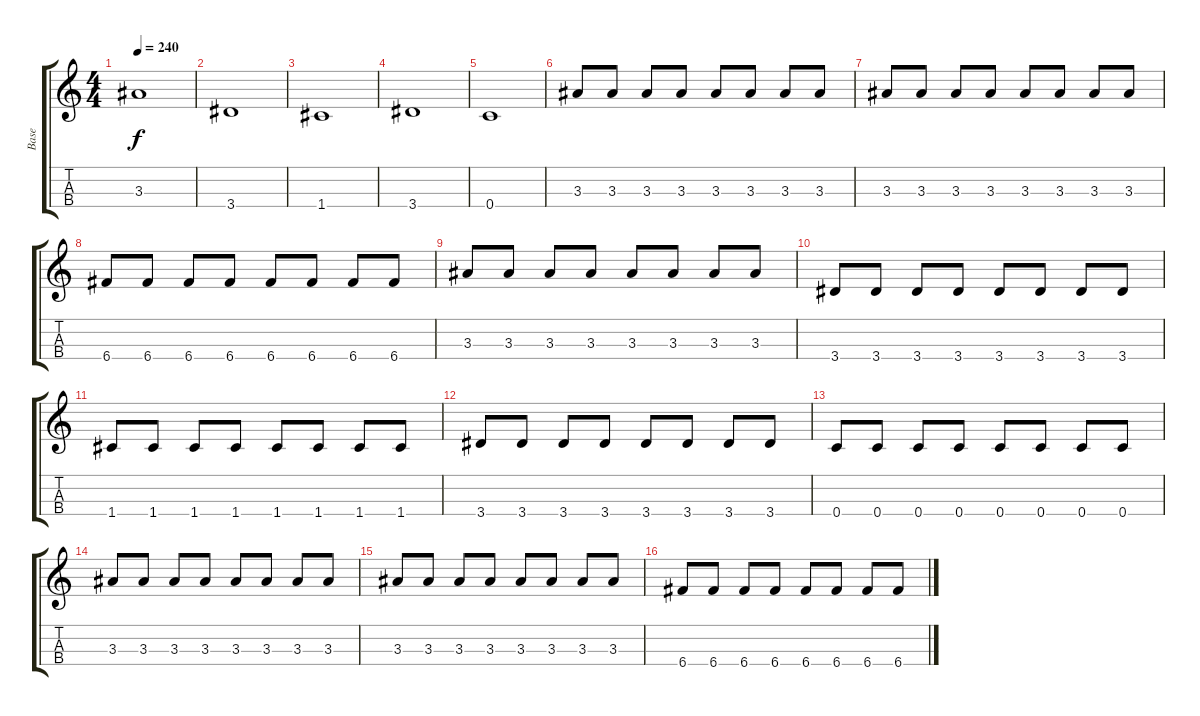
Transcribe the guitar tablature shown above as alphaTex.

\track ("Base" "Base") {instrument electricbasspick}
\staff {score tabs}
\tuning (F4 C4 G3 C3) {hide}
\ts (4 4)
\tempo 240
\clef g2
\ks c
3.3.1{dy f} |
3.4.1 |
1.4.1 |
3.4.1 |
0.4.1 |
3.3.8 3.3.8 3.3.8 3.3.8 3.3.8 3.3.8 3.3.8 3.3.8 |
3.3.8 3.3.8 3.3.8 3.3.8 3.3.8 3.3.8 3.3.8 3.3.8 |
6.4.8 6.4.8 6.4.8 6.4.8 6.4.8 6.4.8 6.4.8 6.4.8 |
3.3.8 3.3.8 3.3.8 3.3.8 3.3.8 3.3.8 3.3.8 3.3.8 |
3.4.8 3.4.8 3.4.8 3.4.8 3.4.8 3.4.8 3.4.8 3.4.8 |
1.4.8 1.4.8 1.4.8 1.4.8 1.4.8 1.4.8 1.4.8 1.4.8 |
3.4.8 3.4.8 3.4.8 3.4.8 3.4.8 3.4.8 3.4.8 3.4.8 |
0.4.8 0.4.8 0.4.8 0.4.8 0.4.8 0.4.8 0.4.8 0.4.8 |
3.3.8 3.3.8 3.3.8 3.3.8 3.3.8 3.3.8 3.3.8 3.3.8 |
3.3.8 3.3.8 3.3.8 3.3.8 3.3.8 3.3.8 3.3.8 3.3.8 |
6.4.8 6.4.8 6.4.8 6.4.8 6.4.8 6.4.8 6.4.8 6.4.8
